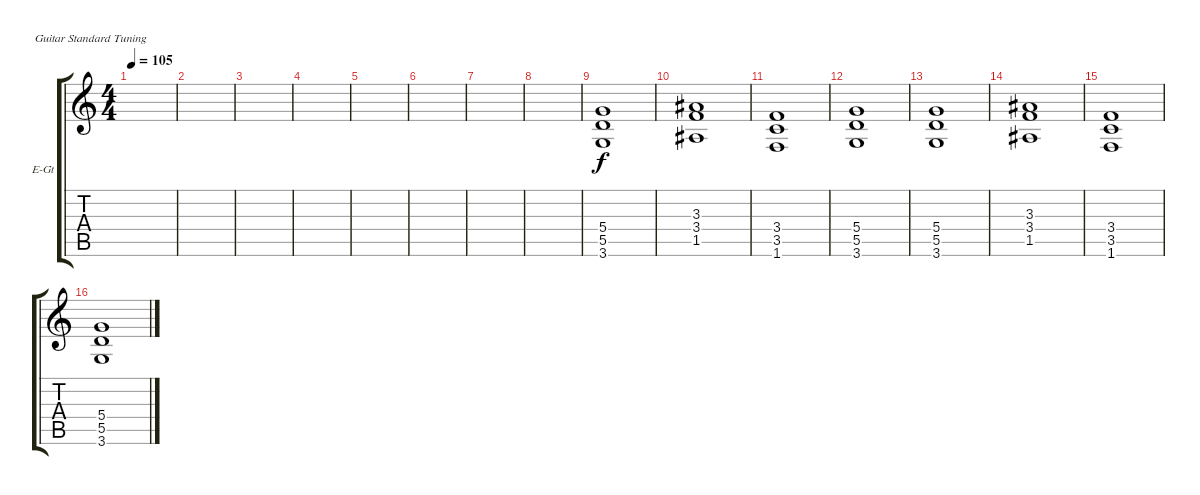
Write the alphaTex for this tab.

\defaultSystemsLayout 4
\bracketExtendMode groupsimilarinstruments
\firstSystemTrackNameOrientation horizontal
\otherSystemsTrackNameOrientation horizontal
\track ("Electric Guitar" "E-Gt") {instrument overdrivenguitar}
\staff {score tabs}
\tuning (E4 B3 G3 D3 A2 E2)
\ts (4 4)
\tempo 105
\clef g2
\scale
0.333333
\ks c
|
\scale
0.333333 |
\scale
0.333333 |
\scale
0.333333 |
\scale
0.333333 |
\scale
0.333333 |
\scale
0.333333 |
\scale
0.333333 |
\scale
0.333333 (3.6 5.5 5.4).1 |
\scale
0.333333 (1.5 3.4 3.3).1 |
\scale
0.333333 (1.6 3.5 3.4).1 |
\scale
0.333333 (5.4 5.5 3.6).1 |
\scale
0.333333 (3.6 5.5 5.4).1 |
\scale
0.333333 (1.5 3.4 3.3).1 |
\scale
0.333333 (1.6 3.5 3.4).1 |
\scale
0.333333 (5.4 5.5 3.6).1
